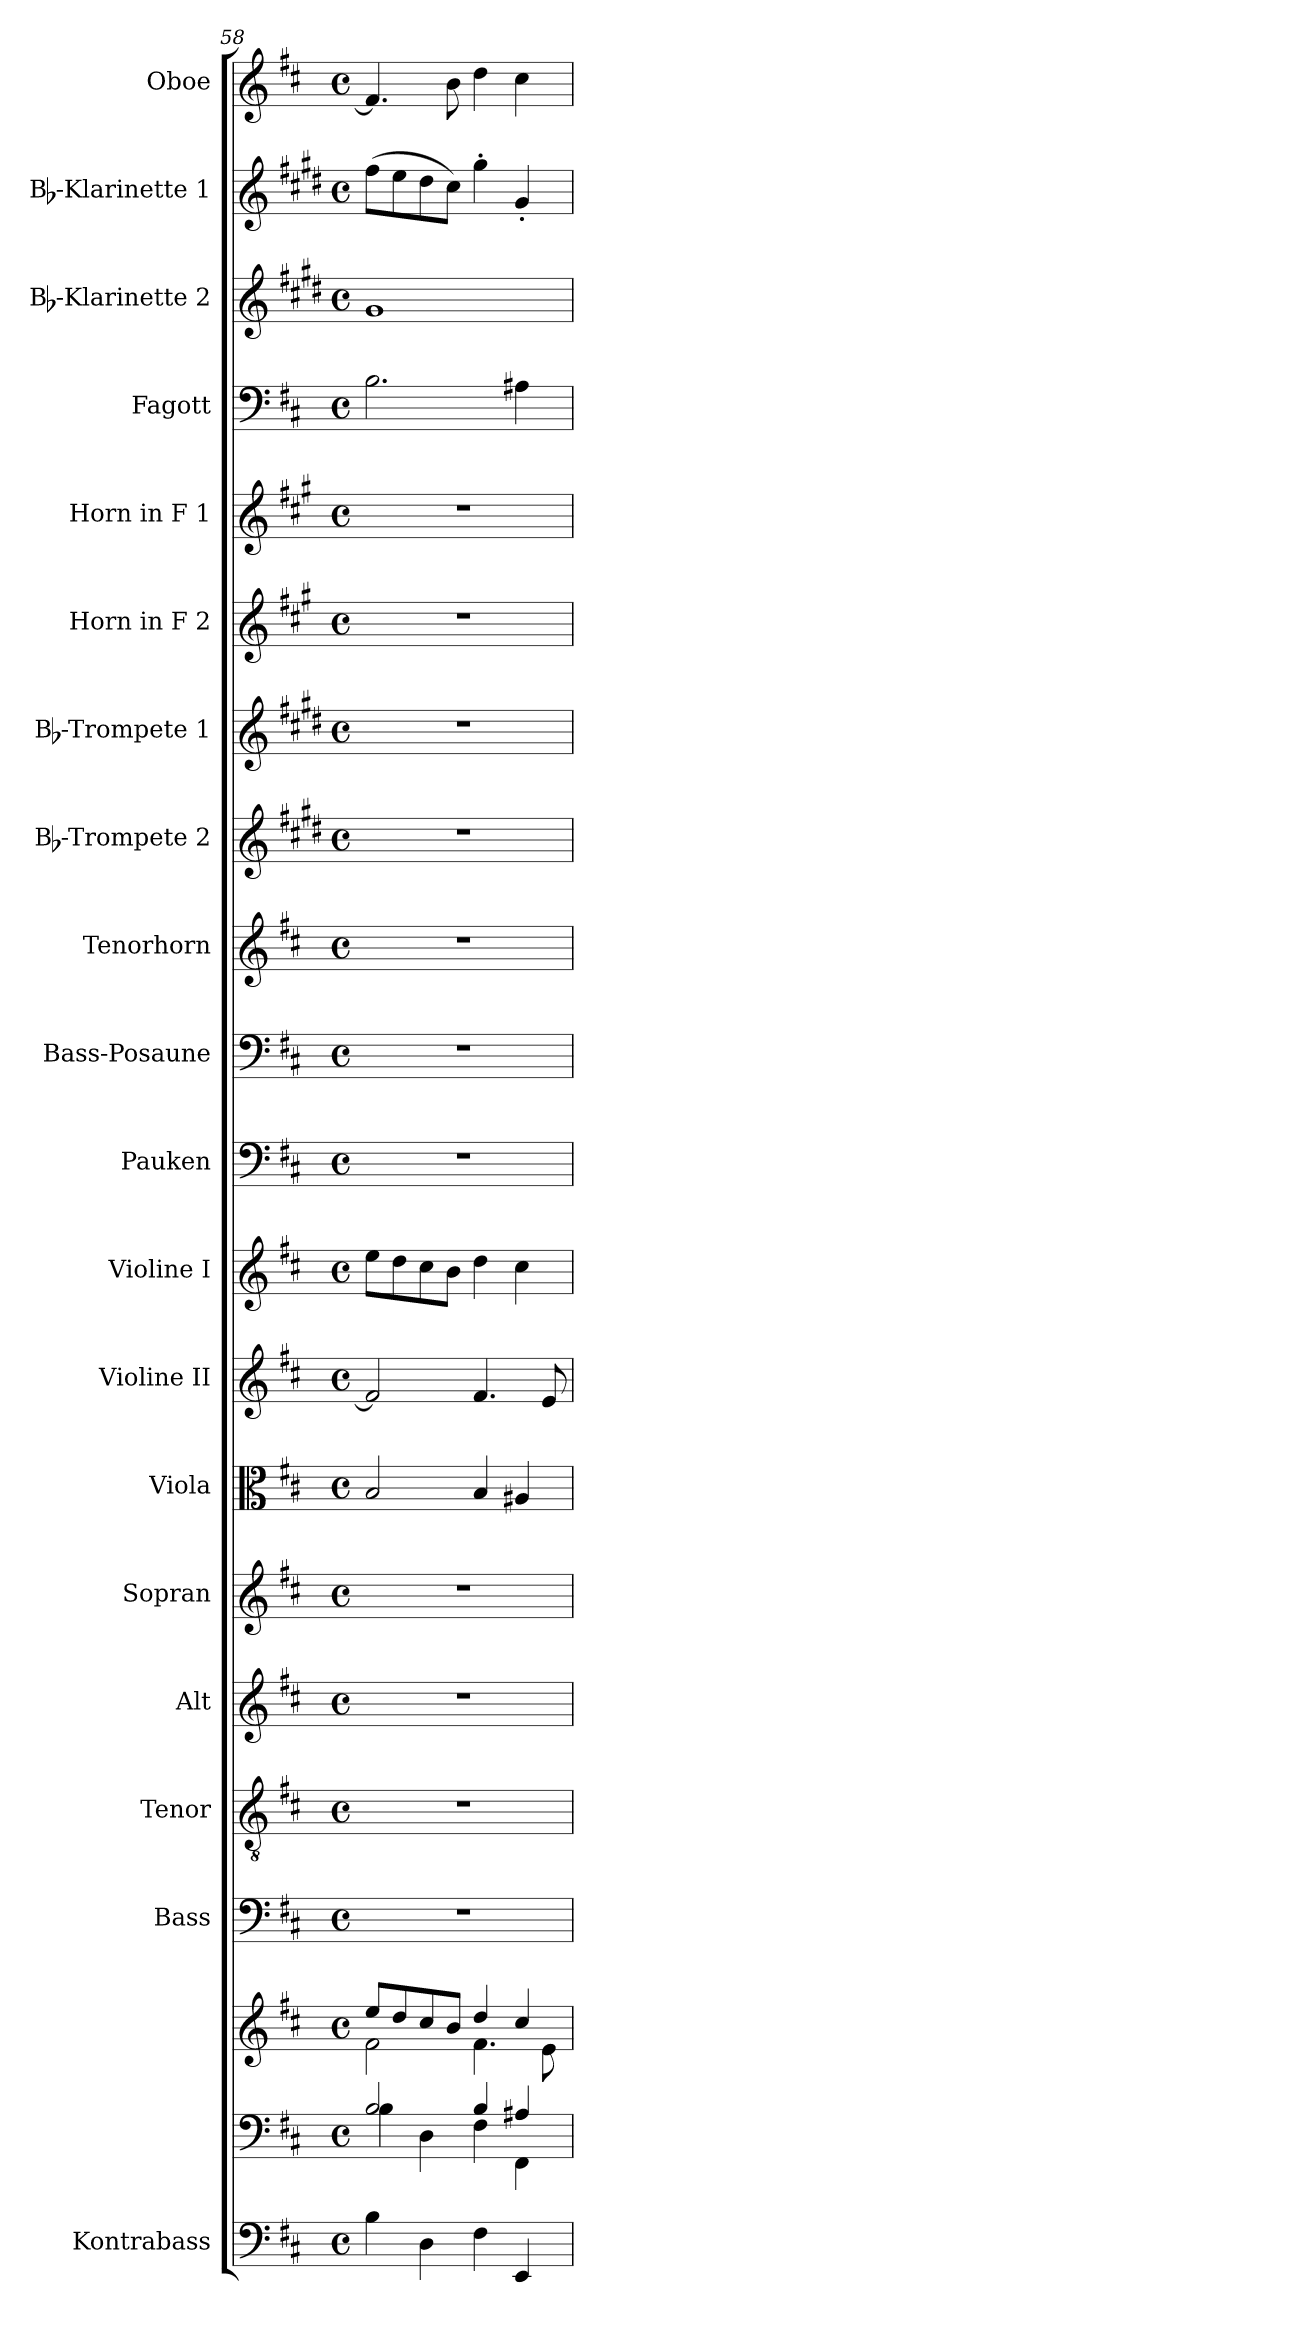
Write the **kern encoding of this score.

**kern	**kern	**kern	**kern	**kern	**kern	**kern	**kern	**kern	**kern	**kern	**kern	**kern	**kern	**kern	**kern	**kern	**kern	**kern	**kern	**kern
*part20	*part19	*part19	*part18	*part17	*part16	*part15	*part14	*part13	*part12	*part11	*part10	*part9	*part8	*part7	*part6	*part5	*part4	*part3	*part2	*part1
*staff21	*staff20	*staff19	*staff18	*staff17	*staff16	*staff15	*staff14	*staff13	*staff12	*staff11	*staff10	*staff9	*staff8	*staff7	*staff6	*staff5	*staff4	*staff3	*staff2	*staff1
*I"Kontrabass	*	*	*I"Bass	*I"Tenor	*I"Alt	*I"Sopran	*I"Viola	*I"Violine II	*I"Violine I	*I"Pauken	*I"Bass-Posaune	*I"Tenorhorn	*I"Bb-Trompete 2	*I"Bb-Trompete 1	*I"Horn in F 2	*I"Horn in F 1	*I"Fagott	*I"Bb-Klarinette 2	*I"Bb-Klarinette 1	*I"Oboe
*I'Kb.	*	*	*I'B.	*I'T.	*I'A.	*I'S.	*I'Vla.	*I'Vl. II	*I'Vl. I	*I'Pk.	*I'B. Pos.	*I'T. Hrn.	*I'Bb Trp. 2	*I'Bb Trp. 1	*	*	*I'Fg.	*I'Bb Kl. 2	*I'Bb Kl. 1	*I'Ob.
*clefF4	*clefF4	*clefG2	*clefF4	*clefGv2	*clefG2	*clefG2	*clefC3	*clefG2	*clefG2	*clefF4	*clefF4	*clefG2	*clefG2	*clefG2	*clefG2	*clefG2	*clefF4	*clefG2	*clefG2	*clefG2
*ITrd7c12	*	*	*	*	*	*	*	*	*	*	*	*ITrd8c14	*ITrd1c2	*ITrd1c2	*ITrd4c7	*ITrd4c7	*	*ITrd1c2	*ITrd1c2	*
*k[f#c#]	*k[f#c#]	*k[f#c#]	*k[f#c#]	*k[f#c#]	*k[f#c#]	*k[f#c#]	*k[f#c#]	*k[f#c#]	*k[f#c#]	*k[f#c#]	*k[f#c#]	*k[f#c#]	*k[f#c#]	*k[f#c#]	*k[f#c#]	*k[f#c#]	*k[f#c#]	*k[f#c#]	*k[f#c#]	*k[f#c#]
*D:	*D:	*D:	*D:	*D:	*D:	*D:	*D:	*D:	*D:	*D:	*D:	*D:	*D:	*D:	*D:	*D:	*D:	*D:	*D:	*D:
*M4/4	*M4/4	*M4/4	*M4/4	*M4/4	*M4/4	*M4/4	*M4/4	*M4/4	*M4/4	*M4/4	*M4/4	*M4/4	*M4/4	*M4/4	*M4/4	*M4/4	*M4/4	*M4/4	*M4/4	*M4/4
*met(c)	*met(c)	*met(c)	*met(c)	*met(c)	*met(c)	*met(c)	*met(c)	*met(c)	*met(c)	*met(c)	*met(c)	*met(c)	*met(c)	*met(c)	*met(c)	*met(c)	*met(c)	*met(c)	*met(c)	*met(c)
=58	=58	=58	=58	=58	=58	=58	=58	=58	=58	=58	=58	=58	=58	=58	=58	=58	=58	=58	=58	=58
*	*^	*^	*	*	*	*	*	*	*	*	*	*	*	*	*	*	*	*	*	*
4BB\	2B/	4B\	8ee/L	2f#\	1r	1r	1r	1r	2B/	2f#/]	8ee\L	1r	1r	1r	1r	1r	1r	1r	2.B\	1f#	(>8ee\L	4.f#/]
.	.	.	8dd/	.	.	.	.	.	.	.	8dd\	.	.	.	.	.	.	.	.	.	8dd\	.
4DD\	.	4D\	8cc#/	.	.	.	.	.	.	.	8cc#\	.	.	.	.	.	.	.	.	.	8cc#\	.
.	.	.	8b/J	.	.	.	.	.	.	.	8b\J	.	.	.	.	.	.	.	.	.	8b\J)	8b\
4FF#\	4B/	4F#\	4dd/	4.f#\	.	.	.	.	4B/	4.f#/	4dd\	.	.	.	.	.	.	.	.	.	4ff#'>\	4dd\
4EEE/	4A#X/	4FF#\	4cc#/	.	.	.	.	.	4A#X/	.	4cc#\	.	.	.	.	.	.	.	4A#X\	.	4f#'</	4cc#\
.	.	.	.	8e\	.	.	.	.	.	8e/	.	.	.	.	.	.	.	.	.	.	.	.
*	*v	*v	*	*	*	*	*	*	*	*	*	*	*	*	*	*	*	*	*	*	*	*
*	*	*v	*v	*	*	*	*	*	*	*	*	*	*	*	*	*	*	*	*	*	*
=	=	=	=	=	=	=	=	=	=	=	=	=	=	=	=	=	=	=	=	=
*-	*-	*-	*-	*-	*-	*-	*-	*-	*-	*-	*-	*-	*-	*-	*-	*-	*-	*-	*-	*-
